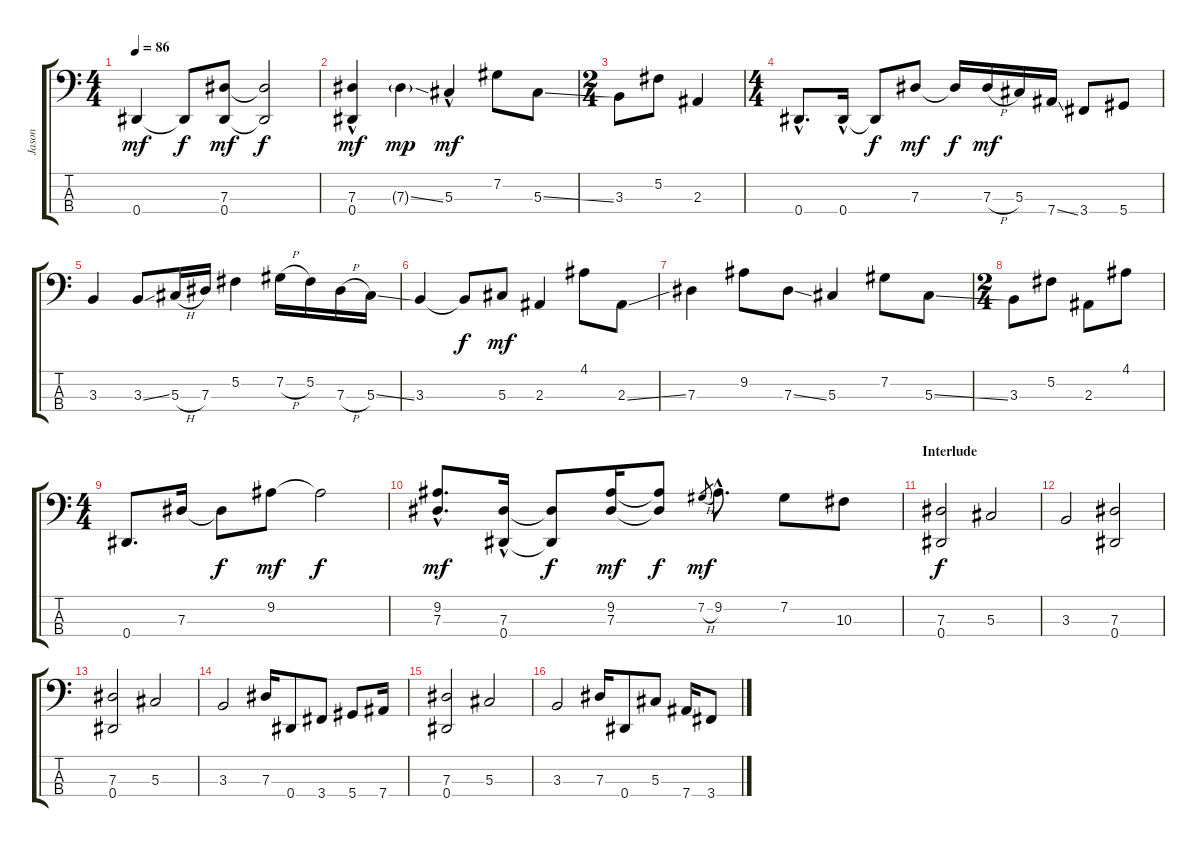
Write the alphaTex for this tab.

\track ("Jason" "Jason") {instrument electricbasspick}
\staff {score tabs}
\tuning (Gb2 Db2 Ab1 Eb1) {hide}
\ts (4 4)
\tempo 86
\clef f4
\ks c
0.4.4{dy mf} 0.4{t}.8{dy f} (7.3 0.4).8{dy mf} (7.3{t} 0.4{t}).2{dy f} |
(7.3 0.4{hac}).4{dy mf} 7.3{ss g}.4{dy mp} 5.3{hac}.4{dy mf} 7.2.8 5.3{ss}.8 |
\ts (2 4)
3.3.8 5.2.8 2.3.4 |
\ts (4 4)
0.4{hac}.8{d} 0.4{hac}.16 0.4{t}.8{dy f} 7.3.8{dy mf} 7.3{t}.16{dy f} 7.3{h}.16{dy mf} 5.3.16 7.4{ss}.16 3.4.8 5.4.8 |
3.3.4 3.3{ss}.8 5.3{h}.16 7.3.16 5.2.4 7.2{h}.16 5.2.16 7.3{h}.16 5.3{ss}.16 |
3.3.4 3.3{t}.8{dy f} 5.3.8{dy mf} 2.3.4 4.1.8 2.3{ss}.8 |
7.3.4 9.2.8 7.3{ss}.8 5.3.4 7.2.8 5.3{ss}.8 |
\ts (2 4)
3.3.8 5.2.8 2.3.8 4.1.8 |
\ts (4 4)
0.4.8{d} 7.3.16 7.3{t}.8{dy f} 9.2.8{dy mf} 9.2{t}.2{dy f} |
(9.2{hac} 7.3{hac}).8{d dy mf} (7.3 0.4{hac}).16 (7.3{t} 0.4{t}).8{dy f} (9.2 7.3).16{dy mf} (9.2{t} 7.3{t}).8{dy f} 7.2{h}.8{gr dy mf} 9.2{hac}.8{d} 7.2.8 10.3.8 |
\section ("" "Interlude")
(7.3 0.4).2{dy f} 5.3.2 |
3.3.2 (7.3 0.4).2 |
(7.3 0.4).2 5.3.2 |
3.3.2 7.3.16 0.4.8 3.4.8 5.4.8 7.4.16 |
(7.3 0.4).2 5.3.2 |
3.3.2 7.3.16 0.4.8 5.3.8 7.4.16 3.4.8
